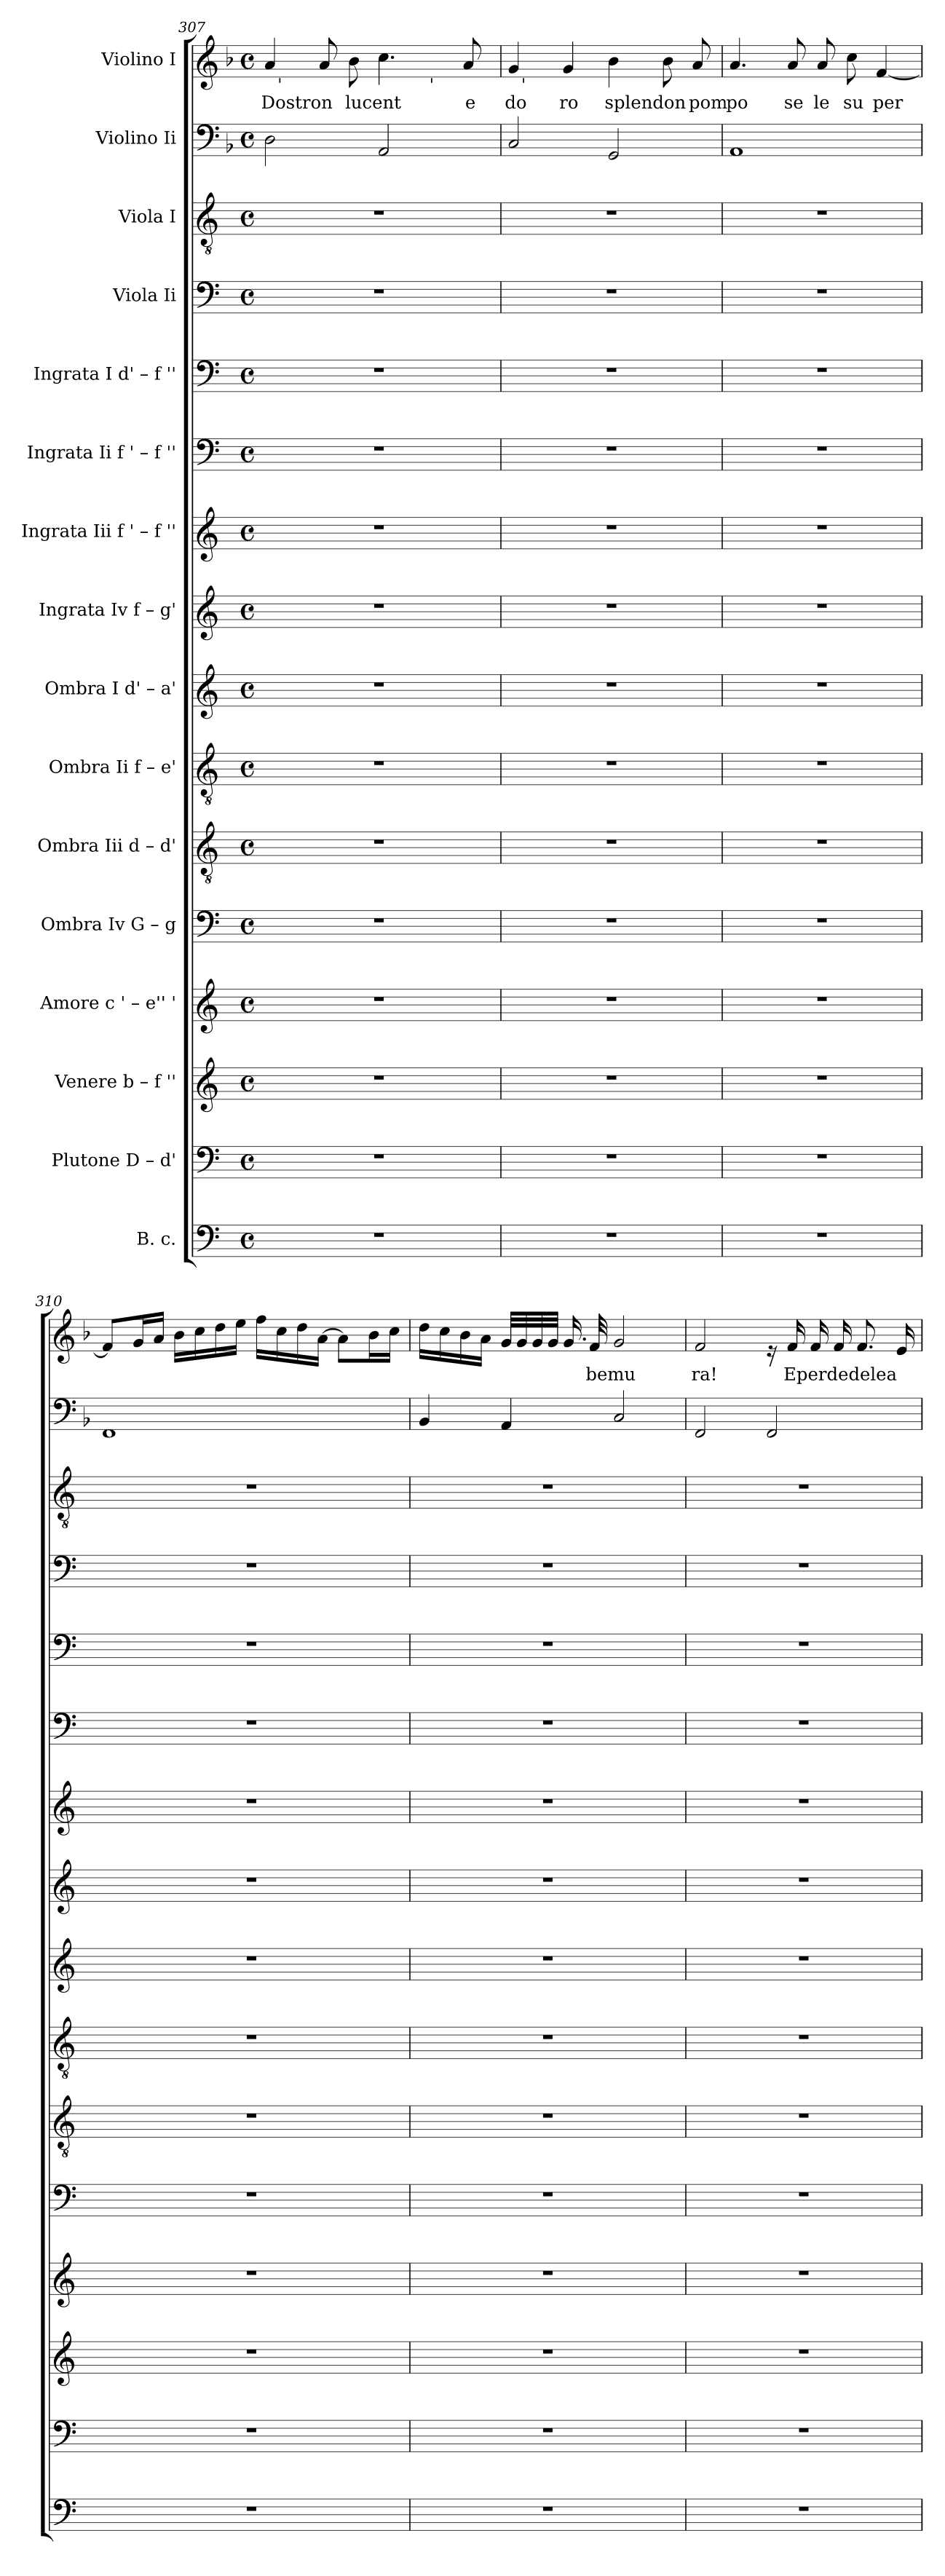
**kern	**kern	**kern	**kern	**kern	**kern	**kern	**kern	**kern	**kern	**kern	**kern	**kern	**kern	**kern	**kern	**text
*part16	*part15	*part14	*part13	*part12	*part11	*part10	*part9	*part8	*part7	*part6	*part5	*part4	*part3	*part2	*part1	*part1
*staff16	*staff15	*staff14	*staff13	*staff12	*staff11	*staff10	*staff9	*staff8	*staff7	*staff6	*staff5	*staff4	*staff3	*staff2	*staff1	*staff1
*I"B. c.	*I"Plutone  D – d'	*I"Venere  b – f ''	*I"Amore  c ' – e''  '	*I"Ombra Iv  G – g	*I"Ombra Iii  d – d'	*I"Ombra Ii  f – e'	*I"Ombra I  d' – a'	*I"Ingrata Iv  f – g'	*I"Ingrata Iii  f ' – f ''	*I"Ingrata Ii  f ' – f ''	*I"Ingrata I  d' – f ''	*I"Viola Ii	*I"Viola I	*I"Violino Ii	*I"Violino I	*
*clefF4	*clefF4	*clefG2	*clefG2	*clefF4	*clefGv2	*clefGv2	*clefG2	*clefG2	*clefG2	*clefF4	*clefF4	*clefF4	*clefGv2	*clefF4	*clefG2	*
*k[]	*k[]	*k[]	*k[]	*k[]	*k[]	*k[]	*k[]	*k[]	*k[]	*k[]	*k[]	*k[]	*k[]	*k[b-]	*k[b-]	*
*C:	*C:	*C:	*C:	*C:	*C:	*C:	*C:	*C:	*C:	*C:	*C:	*C:	*C:	*F:	*F:	*
*M4/4	*M4/4	*M4/4	*M4/4	*M4/4	*M4/4	*M4/4	*M4/4	*M4/4	*M4/4	*M4/4	*M4/4	*M4/4	*M4/4	*M4/4	*M4/4	*
*met(c)	*met(c)	*met(c)	*met(c)	*met(c)	*met(c)	*met(c)	*met(c)	*met(c)	*met(c)	*met(c)	*met(c)	*met(c)	*met(c)	*met(c)	*met(c)	*
=307	=307	=307	=307	=307	=307	=307	=307	=307	=307	=307	=307	=307	=307	=307	=307	=307
!	!	!	!	!	!	!	!	!	!	!	!	!	!	!	!	!LO:LY:b:cj
*	*	*	*	*	*	*	*	*	*	*	*	*	*	*	*^	*
*	*	*	*	*	*	*	*	*	*	*	*	*	*	*	*	*^	*
1r	1r	1r	1r	1r	1r	1r	1r	1r	1r	1r	1r	1r	1r	2D\	4a/	32ryy	2ryy	Dostron
!	!	!	!	!	!	!	!	!	!	!	!	!	!	!	!	!LO:TX:b:t='	!	!
.	.	.	.	.	.	.	.	.	.	.	.	.	.	.	.	2ryy	.	.
!	!	!	!	!	!	!	!	!	!	!	!	!	!	!	!	!	!	!LO:LY:b:cj
.	.	.	.	.	.	.	.	.	.	.	.	.	.	.	8a/	.	.	.
!	!	!	!	!	!	!	!	!	!	!	!	!	!	!	!	!	!	!LO:LY:b:cj
.	.	.	.	.	.	.	.	.	.	.	.	.	.	.	8b-\	.	.	lucent
!	!	!	!	!	!	!	!	!	!	!	!	!	!	!	!	!	!	!LO:LY:b:cj
.	.	.	.	.	.	.	.	.	.	.	.	.	.	2AA/	4.cc\	.	8..ryy	.
.	.	.	.	.	.	.	.	.	.	.	.	.	.	.	.	4...ryy	.	.
!	!	!	!	!	!	!	!	!	!	!	!	!	!	!	!	!	!LO:TX:b:t='	!
.	.	.	.	.	.	.	.	.	.	.	.	.	.	.	.	.	4ryy	.
!	!	!	!	!	!	!	!	!	!	!	!	!	!	!	!	!	!	!LO:LY:b:cj
.	.	.	.	.	.	.	.	.	.	.	.	.	.	.	8a/	.	.	e
.	.	.	.	.	.	.	.	.	.	.	.	.	.	.	.	.	32ryy	.
=308	=308	=308	=308	=308	=308	=308	=308	=308	=308	=308	=308	=308	=308	=308	=308	=308	=308	=308
!	!	!	!	!	!	!	!	!	!	!	!	!	!	!	!	!	!	!LO:LY:b:cj
*	*	*	*	*	*	*	*	*	*	*	*	*	*	*	*	*v	*v	*
1r	1r	1r	1r	1r	1r	1r	1r	1r	1r	1r	1r	1r	1r	2C/	4g/	32ryy	do
!	!	!	!	!	!	!	!	!	!	!	!	!	!	!	!	!LO:TX:b:t='	!
.	.	.	.	.	.	.	.	.	.	.	.	.	.	.	.	2ryy	.
!	!	!	!	!	!	!	!	!	!	!	!	!	!	!	!	!	!LO:LY:b:cj
.	.	.	.	.	.	.	.	.	.	.	.	.	.	.	4g/	.	ro
!	!	!	!	!	!	!	!	!	!	!	!	!	!	!	!	!	!LO:LY:b:cj
.	.	.	.	.	.	.	.	.	.	.	.	.	.	2GG/	4b-\	.	splendon
.	.	.	.	.	.	.	.	.	.	.	.	.	.	.	.	4...ryy	.
!	!	!	!	!	!	!	!	!	!	!	!	!	!	!	!	!	!LO:LY:b:cj
.	.	.	.	.	.	.	.	.	.	.	.	.	.	.	8b-\	.	.
!	!	!	!	!	!	!	!	!	!	!	!	!	!	!	!	!	!LO:LY:b:cj
.	.	.	.	.	.	.	.	.	.	.	.	.	.	.	8a/	.	pom
=309	=309	=309	=309	=309	=309	=309	=309	=309	=309	=309	=309	=309	=309	=309	=309	=309	=309
!	!	!	!	!	!	!	!	!	!	!	!	!	!	!	!	!	!LO:LY:b:cj
*	*	*	*	*	*	*	*	*	*	*	*	*	*	*	*v	*v	*
1r	1r	1r	1r	1r	1r	1r	1r	1r	1r	1r	1r	1r	1r	1AA	4.a/	po
!	!	!	!	!	!	!	!	!	!	!	!	!	!	!	!	!LO:LY:b:cj
.	.	.	.	.	.	.	.	.	.	.	.	.	.	.	8a/	se
!	!	!	!	!	!	!	!	!	!	!	!	!	!	!	!	!LO:LY:b:cj
.	.	.	.	.	.	.	.	.	.	.	.	.	.	.	8a/	le
!	!	!	!	!	!	!	!	!	!	!	!	!	!	!	!	!LO:LY:b:cj
.	.	.	.	.	.	.	.	.	.	.	.	.	.	.	8cc\	su
!	!	!	!	!	!	!	!	!	!	!	!	!	!	!	!	!LO:LY:b:cj
.	.	.	.	.	.	.	.	.	.	.	.	.	.	.	[<4f/	per
=310	=310	=310	=310	=310	=310	=310	=310	=310	=310	=310	=310	=310	=310	=310	=310	=310
!	!	!	!	!	!	!	!	!	!	!	!	!	!	!	!	!LO:LY:b:cj
1r	1r	1r	1r	1r	1r	1r	1r	1r	1r	1r	1r	1r	1r	1FF	8f/L]	.
!	!	!	!	!	!	!	!	!	!	!	!	!	!	!	!	!LO:LY:b:cj
.	.	.	.	.	.	.	.	.	.	.	.	.	.	.	16g/	.
!	!	!	!	!	!	!	!	!	!	!	!	!	!	!	!	!LO:LY:b:cj
.	.	.	.	.	.	.	.	.	.	.	.	.	.	.	16a/J	.
!	!	!	!	!	!	!	!	!	!	!	!	!	!	!	!	!LO:LY:b:cj
.	.	.	.	.	.	.	.	.	.	.	.	.	.	.	16b-\L	.
!	!	!	!	!	!	!	!	!	!	!	!	!	!	!	!	!LO:LY:b:cj
.	.	.	.	.	.	.	.	.	.	.	.	.	.	.	16cc\	.
!	!	!	!	!	!	!	!	!	!	!	!	!	!	!	!	!LO:LY:b:cj
.	.	.	.	.	.	.	.	.	.	.	.	.	.	.	16dd\	.
!	!	!	!	!	!	!	!	!	!	!	!	!	!	!	!	!LO:LY:b:cj
.	.	.	.	.	.	.	.	.	.	.	.	.	.	.	16ee\J	.
!	!	!	!	!	!	!	!	!	!	!	!	!	!	!	!	!LO:LY:b:cj
.	.	.	.	.	.	.	.	.	.	.	.	.	.	.	16ff\L	.
!	!	!	!	!	!	!	!	!	!	!	!	!	!	!	!	!LO:LY:b:cj
.	.	.	.	.	.	.	.	.	.	.	.	.	.	.	16cc\	.
!	!	!	!	!	!	!	!	!	!	!	!	!	!	!	!	!LO:LY:b:cj
.	.	.	.	.	.	.	.	.	.	.	.	.	.	.	16dd\	.
!	!	!	!	!	!	!	!	!	!	!	!	!	!	!	!	!LO:LY:b:cj
.	.	.	.	.	.	.	.	.	.	.	.	.	.	.	[>16a\J	.
!	!	!	!	!	!	!	!	!	!	!	!	!	!	!	!	!LO:LY:b:cj
.	.	.	.	.	.	.	.	.	.	.	.	.	.	.	8a\L]	.
!	!	!	!	!	!	!	!	!	!	!	!	!	!	!	!	!LO:LY:b:cj
.	.	.	.	.	.	.	.	.	.	.	.	.	.	.	16b-\	.
!	!	!	!	!	!	!	!	!	!	!	!	!	!	!	!	!LO:LY:b:cj
.	.	.	.	.	.	.	.	.	.	.	.	.	.	.	16cc\J	.
=311	=311	=311	=311	=311	=311	=311	=311	=311	=311	=311	=311	=311	=311	=311	=311	=311
!	!	!	!	!	!	!	!	!	!	!	!	!	!	!	!	!LO:LY:b:cj
1r	1r	1r	1r	1r	1r	1r	1r	1r	1r	1r	1r	1r	1r	4BB-/	16dd\L	.
!	!	!	!	!	!	!	!	!	!	!	!	!	!	!	!	!LO:LY:b:cj
.	.	.	.	.	.	.	.	.	.	.	.	.	.	.	16cc\	.
!	!	!	!	!	!	!	!	!	!	!	!	!	!	!	!	!LO:LY:b:cj
.	.	.	.	.	.	.	.	.	.	.	.	.	.	.	16b-\	.
!	!	!	!	!	!	!	!	!	!	!	!	!	!	!	!	!LO:LY:b:cj
.	.	.	.	.	.	.	.	.	.	.	.	.	.	.	16a\J	.
!	!	!	!	!	!	!	!	!	!	!	!	!	!	!	!	!LO:LY:b:cj
.	.	.	.	.	.	.	.	.	.	.	.	.	.	4AA/	32g/L	.
!	!	!	!	!	!	!	!	!	!	!	!	!	!	!	!	!LO:LY:b:cj
.	.	.	.	.	.	.	.	.	.	.	.	.	.	.	32g/	.
!	!	!	!	!	!	!	!	!	!	!	!	!	!	!	!	!LO:LY:b:cj
.	.	.	.	.	.	.	.	.	.	.	.	.	.	.	32g/	.
!	!	!	!	!	!	!	!	!	!	!	!	!	!	!	!	!LO:LY:b:cj
.	.	.	.	.	.	.	.	.	.	.	.	.	.	.	32g/J	.
!	!	!	!	!	!	!	!	!	!	!	!	!	!	!	!	!LO:LY:b:cj
.	.	.	.	.	.	.	.	.	.	.	.	.	.	.	16.g/	.
!	!	!	!	!	!	!	!	!	!	!	!	!	!	!	!	!LO:LY:b:cj
.	.	.	.	.	.	.	.	.	.	.	.	.	.	.	32f/	bemu
!	!	!	!	!	!	!	!	!	!	!	!	!	!	!	!	!LO:LY:b:cj
.	.	.	.	.	.	.	.	.	.	.	.	.	.	2C/	2g/	.
=312	=312	=312	=312	=312	=312	=312	=312	=312	=312	=312	=312	=312	=312	=312	=312	=312
!	!	!	!	!	!	!	!	!	!	!	!	!	!	!	!	!LO:LY:b:cj
1r	1r	1r	1r	1r	1r	1r	1r	1r	1r	1r	1r	1r	1r	2FF/	2f/	ra!
.	.	.	.	.	.	.	.	.	.	.	.	.	.	2FF/	16re	.
!	!	!	!	!	!	!	!	!	!	!	!	!	!	!	!	!LO:LY:b:cj
.	.	.	.	.	.	.	.	.	.	.	.	.	.	.	16f/	Eperdedelea
!	!	!	!	!	!	!	!	!	!	!	!	!	!	!	!	!LO:LY:b:cj
.	.	.	.	.	.	.	.	.	.	.	.	.	.	.	16f/	.
!	!	!	!	!	!	!	!	!	!	!	!	!	!	!	!	!LO:LY:b:cj
.	.	.	.	.	.	.	.	.	.	.	.	.	.	.	16f/	.
!	!	!	!	!	!	!	!	!	!	!	!	!	!	!	!	!LO:LY:b:cj
.	.	.	.	.	.	.	.	.	.	.	.	.	.	.	8.f/	.
!	!	!	!	!	!	!	!	!	!	!	!	!	!	!	!	!LO:LY:b:cj
.	.	.	.	.	.	.	.	.	.	.	.	.	.	.	16e/	.
=	=	=	=	=	=	=	=	=	=	=	=	=	=	=	=	=
*-	*-	*-	*-	*-	*-	*-	*-	*-	*-	*-	*-	*-	*-	*-	*-	*-
